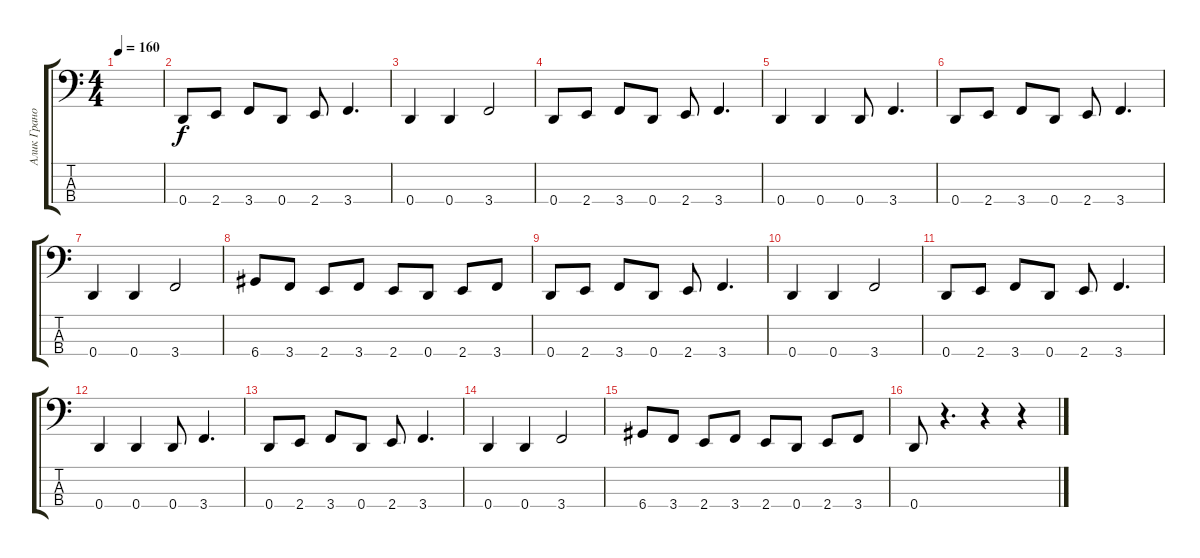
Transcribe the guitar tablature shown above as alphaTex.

\track ("Алик Грановский" "Алик Грано") {instrument electricbassfinger}
\staff {score tabs}
\tuning (G2 D2 A1 D1) {hide}
\ts (4 4)
\tempo 160
\clef f4
\ks c
|
0.4.8 2.4.8 3.4.8 0.4.8 2.4.8 3.4.4{d} |
0.4.4 0.4.4 3.4.2 |
0.4.8 2.4.8 3.4.8 0.4.8 2.4.8 3.4.4{d} |
0.4.4 0.4.4 0.4.8 3.4.4{d} |
0.4.8 2.4.8 3.4.8 0.4.8 2.4.8 3.4.4{d} |
0.4.4 0.4.4 3.4.2 |
6.4.8 3.4.8 2.4.8 3.4.8 2.4.8 0.4.8 2.4.8 3.4.8 |
0.4.8 2.4.8 3.4.8 0.4.8 2.4.8 3.4.4{d} |
0.4.4 0.4.4 3.4.2 |
0.4.8 2.4.8 3.4.8 0.4.8 2.4.8 3.4.4{d} |
0.4.4 0.4.4 0.4.8 3.4.4{d} |
0.4.8 2.4.8 3.4.8 0.4.8 2.4.8 3.4.4{d} |
0.4.4 0.4.4 3.4.2 |
6.4.8 3.4.8 2.4.8 3.4.8 2.4.8 0.4.8 2.4.8 3.4.8 |
0.4.8 r.4{d} r.4 r.4
